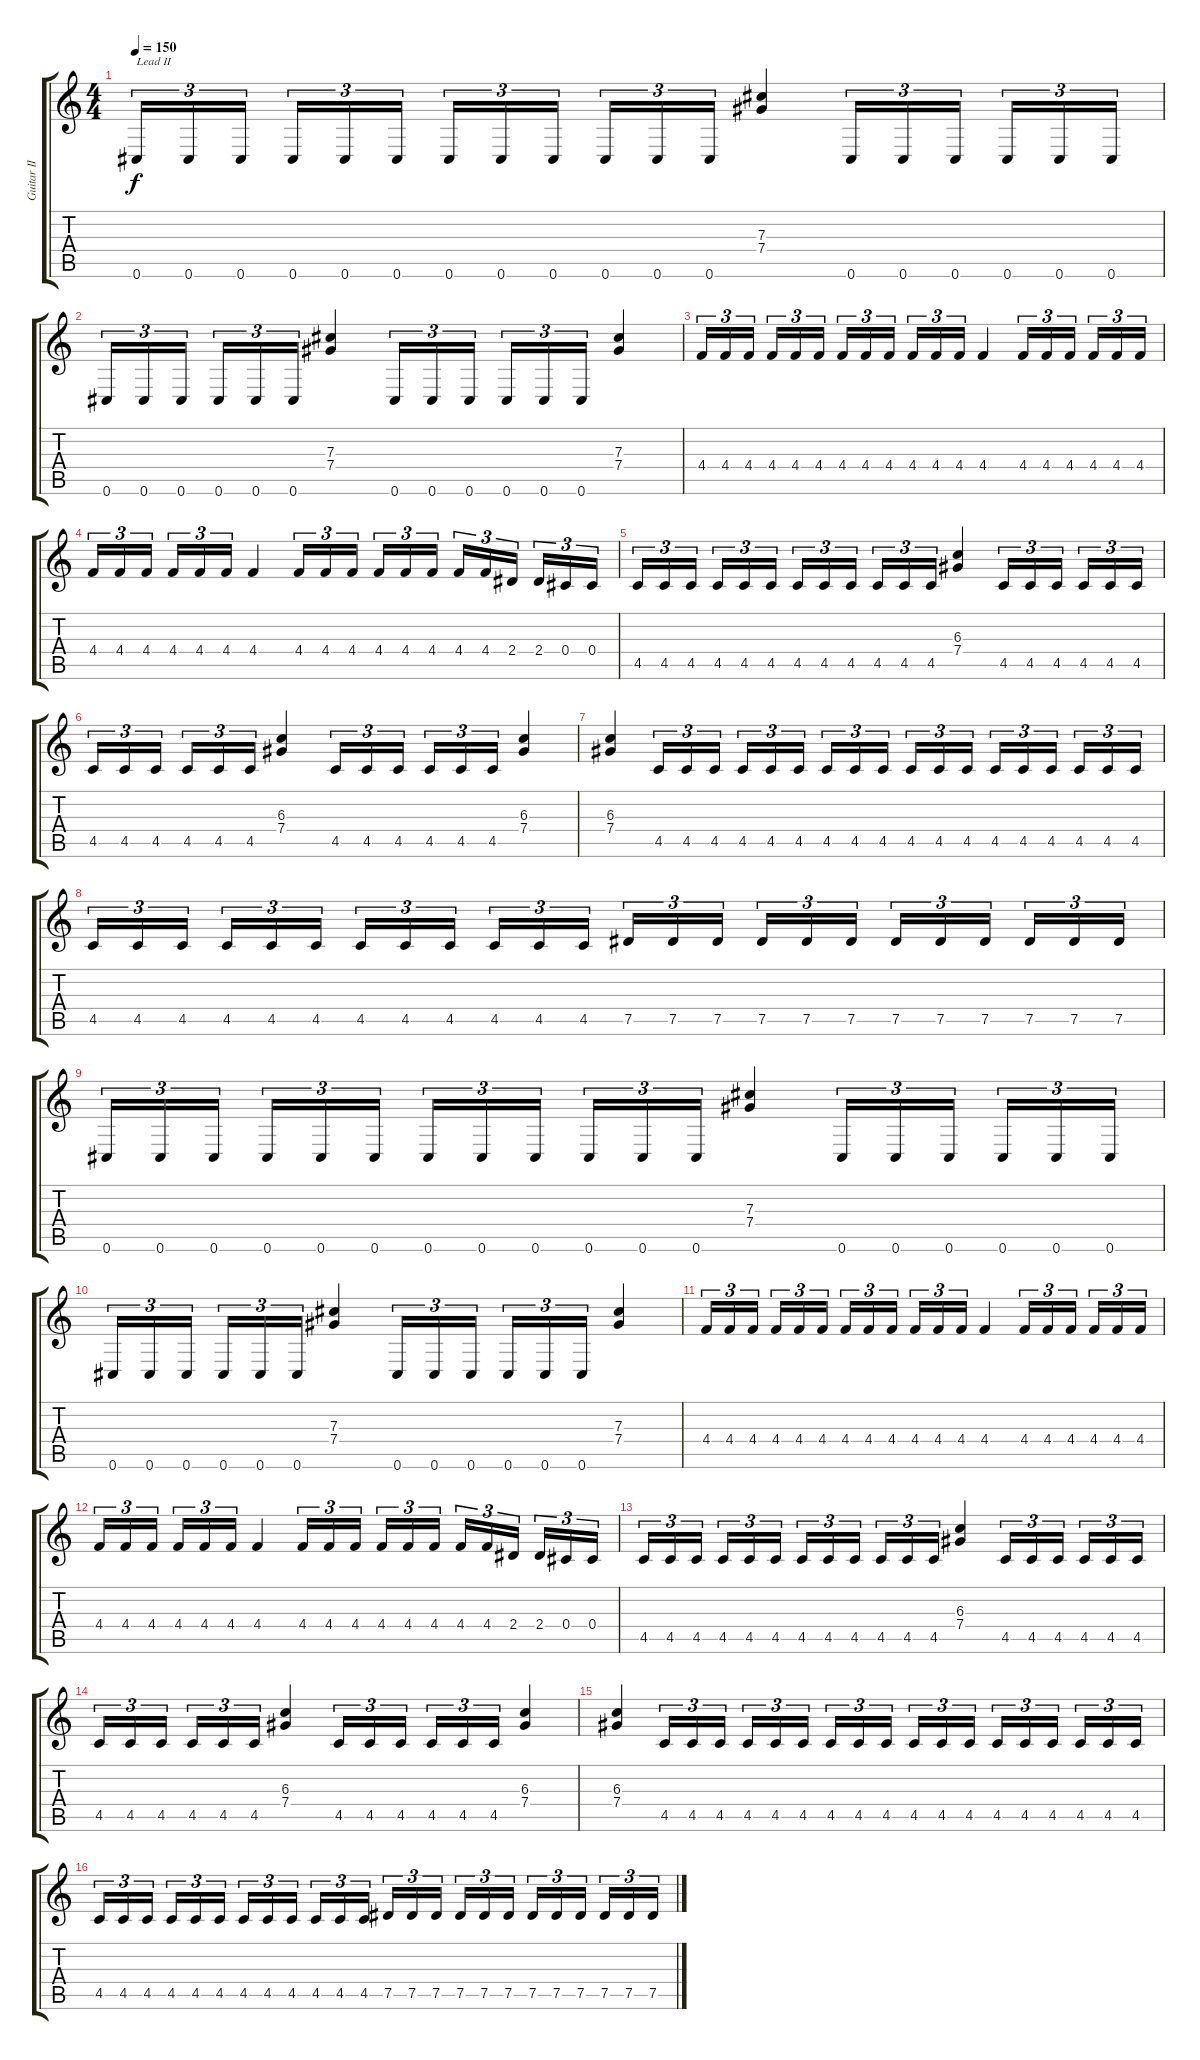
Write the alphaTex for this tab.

\track ("Guitar II [Arve Isdal]" "Guitar II ") {instrument distortionguitar}
\staff {score tabs}
\tuning (Eb4 Bb3 Gb3 Db3 Ab2 Db2) {hide}
\ts (4 4)
\tempo 150
\clef g2
\ks c
0.6.16{tu (3 2) txt "Lead II" dy f} 0.6.16{tu (3 2)} 0.6.16{tu (3 2)} 0.6.16{tu (3 2)} 0.6.16{tu (3 2)} 0.6.16{tu (3 2)} 0.6.16{tu (3 2)} 0.6.16{tu (3 2)} 0.6.16{tu (3 2)} 0.6.16{tu (3 2)} 0.6.16{tu (3 2)} 0.6.16{tu (3 2)} (7.3 7.4).4 0.6.16{tu (3 2)} 0.6.16{tu (3 2)} 0.6.16{tu (3 2)} 0.6.16{tu (3 2)} 0.6.16{tu (3 2)} 0.6.16{tu (3 2)} |
0.6.16{tu (3 2)} 0.6.16{tu (3 2)} 0.6.16{tu (3 2)} 0.6.16{tu (3 2)} 0.6.16{tu (3 2)} 0.6.16{tu (3 2)} (7.3 7.4).4 0.6.16{tu (3 2)} 0.6.16{tu (3 2)} 0.6.16{tu (3 2)} 0.6.16{tu (3 2)} 0.6.16{tu (3 2)} 0.6.16{tu (3 2)} (7.3 7.4).4 |
4.4.16{tu (3 2)} 4.4.16{tu (3 2)} 4.4.16{tu (3 2)} 4.4.16{tu (3 2)} 4.4.16{tu (3 2)} 4.4.16{tu (3 2)} 4.4.16{tu (3 2)} 4.4.16{tu (3 2)} 4.4.16{tu (3 2)} 4.4.16{tu (3 2)} 4.4.16{tu (3 2)} 4.4.16{tu (3 2)} 4.4.4 4.4.16{tu (3 2)} 4.4.16{tu (3 2)} 4.4.16{tu (3 2)} 4.4.16{tu (3 2)} 4.4.16{tu (3 2)} 4.4.16{tu (3 2)} |
4.4.16{tu (3 2)} 4.4.16{tu (3 2)} 4.4.16{tu (3 2)} 4.4.16{tu (3 2)} 4.4.16{tu (3 2)} 4.4.16{tu (3 2)} 4.4.4 4.4.16{tu (3 2)} 4.4.16{tu (3 2)} 4.4.16{tu (3 2)} 4.4.16{tu (3 2)} 4.4.16{tu (3 2)} 4.4.16{tu (3 2)} 4.4.16{tu (3 2)} 4.4.16{tu (3 2)} 2.4.16{tu (3 2)} 2.4.16{tu (3 2)} 0.4.16{tu (3 2)} 0.4.16{tu (3 2)} |
4.5.16{tu (3 2)} 4.5.16{tu (3 2)} 4.5.16{tu (3 2)} 4.5.16{tu (3 2)} 4.5.16{tu (3 2)} 4.5.16{tu (3 2)} 4.5.16{tu (3 2)} 4.5.16{tu (3 2)} 4.5.16{tu (3 2)} 4.5.16{tu (3 2)} 4.5.16{tu (3 2)} 4.5.16{tu (3 2)} (6.3 7.4).4 4.5.16{tu (3 2)} 4.5.16{tu (3 2)} 4.5.16{tu (3 2)} 4.5.16{tu (3 2)} 4.5.16{tu (3 2)} 4.5.16{tu (3 2)} |
4.5.16{tu (3 2)} 4.5.16{tu (3 2)} 4.5.16{tu (3 2)} 4.5.16{tu (3 2)} 4.5.16{tu (3 2)} 4.5.16{tu (3 2)} (6.3 7.4).4 4.5.16{tu (3 2)} 4.5.16{tu (3 2)} 4.5.16{tu (3 2)} 4.5.16{tu (3 2)} 4.5.16{tu (3 2)} 4.5.16{tu (3 2)} (6.3 7.4).4 |
(6.3 7.4).4 4.5.16{tu (3 2)} 4.5.16{tu (3 2)} 4.5.16{tu (3 2)} 4.5.16{tu (3 2)} 4.5.16{tu (3 2)} 4.5.16{tu (3 2)} 4.5.16{tu (3 2)} 4.5.16{tu (3 2)} 4.5.16{tu (3 2)} 4.5.16{tu (3 2)} 4.5.16{tu (3 2)} 4.5.16{tu (3 2)} 4.5.16{tu (3 2)} 4.5.16{tu (3 2)} 4.5.16{tu (3 2)} 4.5.16{tu (3 2)} 4.5.16{tu (3 2)} 4.5.16{tu (3 2)} |
4.5.16{tu (3 2)} 4.5.16{tu (3 2)} 4.5.16{tu (3 2)} 4.5.16{tu (3 2)} 4.5.16{tu (3 2)} 4.5.16{tu (3 2)} 4.5.16{tu (3 2)} 4.5.16{tu (3 2)} 4.5.16{tu (3 2)} 4.5.16{tu (3 2)} 4.5.16{tu (3 2)} 4.5.16{tu (3 2)} 7.5.16{tu (3 2)} 7.5.16{tu (3 2)} 7.5.16{tu (3 2)} 7.5.16{tu (3 2)} 7.5.16{tu (3 2)} 7.5.16{tu (3 2)} 7.5.16{tu (3 2)} 7.5.16{tu (3 2)} 7.5.16{tu (3 2)} 7.5.16{tu (3 2)} 7.5.16{tu (3 2)} 7.5.16{tu (3 2)} |
0.6.16{tu (3 2)} 0.6.16{tu (3 2)} 0.6.16{tu (3 2)} 0.6.16{tu (3 2)} 0.6.16{tu (3 2)} 0.6.16{tu (3 2)} 0.6.16{tu (3 2)} 0.6.16{tu (3 2)} 0.6.16{tu (3 2)} 0.6.16{tu (3 2)} 0.6.16{tu (3 2)} 0.6.16{tu (3 2)} (7.3 7.4).4 0.6.16{tu (3 2)} 0.6.16{tu (3 2)} 0.6.16{tu (3 2)} 0.6.16{tu (3 2)} 0.6.16{tu (3 2)} 0.6.16{tu (3 2)} |
0.6.16{tu (3 2)} 0.6.16{tu (3 2)} 0.6.16{tu (3 2)} 0.6.16{tu (3 2)} 0.6.16{tu (3 2)} 0.6.16{tu (3 2)} (7.3 7.4).4 0.6.16{tu (3 2)} 0.6.16{tu (3 2)} 0.6.16{tu (3 2)} 0.6.16{tu (3 2)} 0.6.16{tu (3 2)} 0.6.16{tu (3 2)} (7.3 7.4).4 |
4.4.16{tu (3 2)} 4.4.16{tu (3 2)} 4.4.16{tu (3 2)} 4.4.16{tu (3 2)} 4.4.16{tu (3 2)} 4.4.16{tu (3 2)} 4.4.16{tu (3 2)} 4.4.16{tu (3 2)} 4.4.16{tu (3 2)} 4.4.16{tu (3 2)} 4.4.16{tu (3 2)} 4.4.16{tu (3 2)} 4.4.4 4.4.16{tu (3 2)} 4.4.16{tu (3 2)} 4.4.16{tu (3 2)} 4.4.16{tu (3 2)} 4.4.16{tu (3 2)} 4.4.16{tu (3 2)} |
4.4.16{tu (3 2)} 4.4.16{tu (3 2)} 4.4.16{tu (3 2)} 4.4.16{tu (3 2)} 4.4.16{tu (3 2)} 4.4.16{tu (3 2)} 4.4.4 4.4.16{tu (3 2)} 4.4.16{tu (3 2)} 4.4.16{tu (3 2)} 4.4.16{tu (3 2)} 4.4.16{tu (3 2)} 4.4.16{tu (3 2)} 4.4.16{tu (3 2)} 4.4.16{tu (3 2)} 2.4.16{tu (3 2)} 2.4.16{tu (3 2)} 0.4.16{tu (3 2)} 0.4.16{tu (3 2)} |
4.5.16{tu (3 2)} 4.5.16{tu (3 2)} 4.5.16{tu (3 2)} 4.5.16{tu (3 2)} 4.5.16{tu (3 2)} 4.5.16{tu (3 2)} 4.5.16{tu (3 2)} 4.5.16{tu (3 2)} 4.5.16{tu (3 2)} 4.5.16{tu (3 2)} 4.5.16{tu (3 2)} 4.5.16{tu (3 2)} (6.3 7.4).4 4.5.16{tu (3 2)} 4.5.16{tu (3 2)} 4.5.16{tu (3 2)} 4.5.16{tu (3 2)} 4.5.16{tu (3 2)} 4.5.16{tu (3 2)} |
4.5.16{tu (3 2)} 4.5.16{tu (3 2)} 4.5.16{tu (3 2)} 4.5.16{tu (3 2)} 4.5.16{tu (3 2)} 4.5.16{tu (3 2)} (6.3 7.4).4 4.5.16{tu (3 2)} 4.5.16{tu (3 2)} 4.5.16{tu (3 2)} 4.5.16{tu (3 2)} 4.5.16{tu (3 2)} 4.5.16{tu (3 2)} (6.3 7.4).4 |
(6.3 7.4).4 4.5.16{tu (3 2)} 4.5.16{tu (3 2)} 4.5.16{tu (3 2)} 4.5.16{tu (3 2)} 4.5.16{tu (3 2)} 4.5.16{tu (3 2)} 4.5.16{tu (3 2)} 4.5.16{tu (3 2)} 4.5.16{tu (3 2)} 4.5.16{tu (3 2)} 4.5.16{tu (3 2)} 4.5.16{tu (3 2)} 4.5.16{tu (3 2)} 4.5.16{tu (3 2)} 4.5.16{tu (3 2)} 4.5.16{tu (3 2)} 4.5.16{tu (3 2)} 4.5.16{tu (3 2)} |
4.5.16{tu (3 2)} 4.5.16{tu (3 2)} 4.5.16{tu (3 2)} 4.5.16{tu (3 2)} 4.5.16{tu (3 2)} 4.5.16{tu (3 2)} 4.5.16{tu (3 2)} 4.5.16{tu (3 2)} 4.5.16{tu (3 2)} 4.5.16{tu (3 2)} 4.5.16{tu (3 2)} 4.5.16{tu (3 2)} 7.5.16{tu (3 2)} 7.5.16{tu (3 2)} 7.5.16{tu (3 2)} 7.5.16{tu (3 2)} 7.5.16{tu (3 2)} 7.5.16{tu (3 2)} 7.5.16{tu (3 2)} 7.5.16{tu (3 2)} 7.5.16{tu (3 2)} 7.5.16{tu (3 2)} 7.5.16{tu (3 2)} 7.5.16{tu (3 2)}
